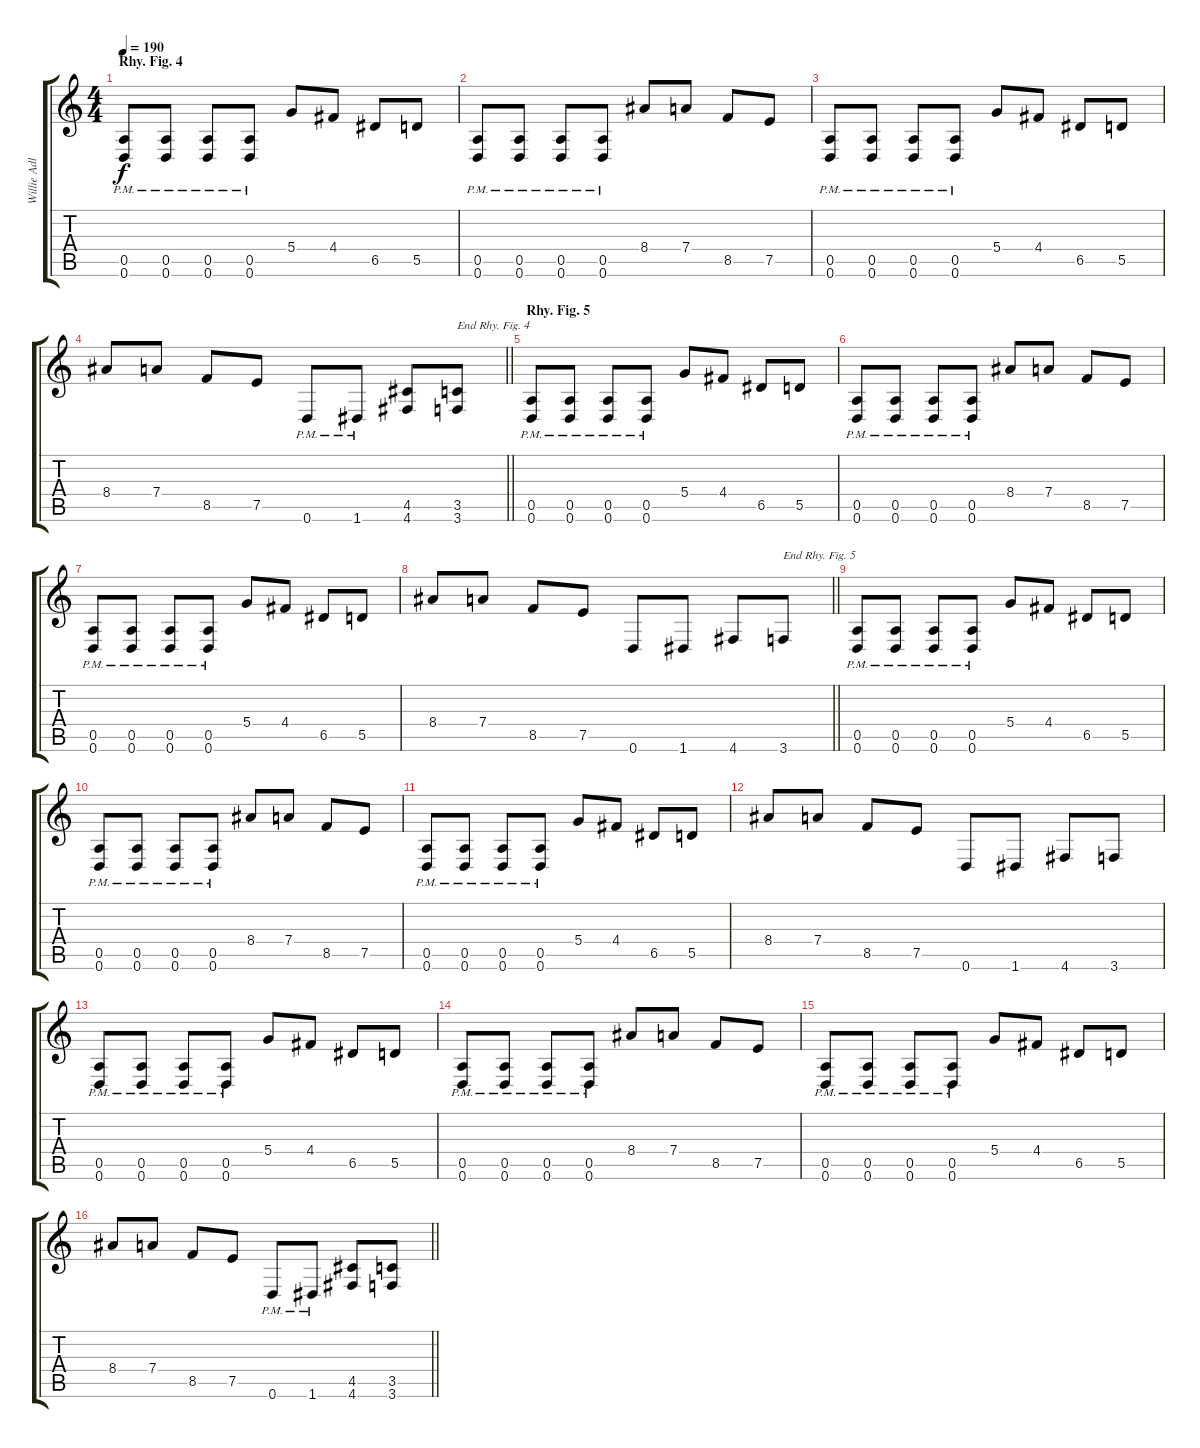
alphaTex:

\track ("Willie Adler" "Willie Adl") {instrument distortionguitar}
\staff {score tabs}
\tuning (E4 B3 G3 D3 A2 D2) {hide}
\ts (4 4)
\section ("" "Rhy. Fig. 4")
\tempo 190
\clef g2
\ks c
(0.5{pm} 0.6{pm}).8{dy f} (0.5{pm} 0.6{pm}).8 (0.5{pm} 0.6{pm}).8 (0.5{pm} 0.6{pm}).8 5.4.8 4.4.8 6.5.8 5.5.8 |
(0.5{pm} 0.6{pm}).8 (0.5{pm} 0.6{pm}).8 (0.5{pm} 0.6{pm}).8 (0.5{pm} 0.6{pm}).8 8.4.8 7.4.8 8.5.8 7.5.8 |
(0.5{pm} 0.6{pm}).8 (0.5{pm} 0.6{pm}).8 (0.5{pm} 0.6{pm}).8 (0.5{pm} 0.6{pm}).8 5.4.8 4.4.8 6.5.8 5.5.8 |
\barLineRight lightlight
8.4.8 7.4.8 8.5.8 7.5.8 0.6{pm}.8 1.6{pm}.8 (4.5 4.6).8 (3.5 3.6).8{txt "End Rhy. Fig. 4"} |
\section ("" "Rhy. Fig. 5")
(0.5{pm} 0.6{pm}).8 (0.5{pm} 0.6{pm}).8 (0.5{pm} 0.6{pm}).8 (0.5{pm} 0.6{pm}).8 5.4.8 4.4.8 6.5.8 5.5.8 |
(0.5{pm} 0.6{pm}).8 (0.5{pm} 0.6{pm}).8 (0.5{pm} 0.6{pm}).8 (0.5{pm} 0.6{pm}).8 8.4.8 7.4.8 8.5.8 7.5.8 |
(0.5{pm} 0.6{pm}).8 (0.5{pm} 0.6{pm}).8 (0.5{pm} 0.6{pm}).8 (0.5{pm} 0.6{pm}).8 5.4.8 4.4.8 6.5.8 5.5.8 |
\barLineRight lightlight
8.4.8 7.4.8 8.5.8 7.5.8 0.6.8 1.6.8 4.6.8 3.6.8{txt "End Rhy. Fig. 5"} |
(0.5{pm} 0.6{pm}).8 (0.5{pm} 0.6{pm}).8 (0.5{pm} 0.6{pm}).8 (0.5{pm} 0.6{pm}).8 5.4.8 4.4.8 6.5.8 5.5.8 |
(0.5{pm} 0.6{pm}).8 (0.5{pm} 0.6{pm}).8 (0.5{pm} 0.6{pm}).8 (0.5{pm} 0.6{pm}).8 8.4.8 7.4.8 8.5.8 7.5.8 |
(0.5{pm} 0.6{pm}).8 (0.5{pm} 0.6{pm}).8 (0.5{pm} 0.6{pm}).8 (0.5{pm} 0.6{pm}).8 5.4.8 4.4.8 6.5.8 5.5.8 |
8.4.8 7.4.8 8.5.8 7.5.8 0.6.8 1.6.8 4.6.8 3.6.8 |
(0.5{pm} 0.6{pm}).8 (0.5{pm} 0.6{pm}).8 (0.5{pm} 0.6{pm}).8 (0.5{pm} 0.6{pm}).8 5.4.8 4.4.8 6.5.8 5.5.8 |
(0.5{pm} 0.6{pm}).8 (0.5{pm} 0.6{pm}).8 (0.5{pm} 0.6{pm}).8 (0.5{pm} 0.6{pm}).8 8.4.8 7.4.8 8.5.8 7.5.8 |
(0.5{pm} 0.6{pm}).8 (0.5{pm} 0.6{pm}).8 (0.5{pm} 0.6{pm}).8 (0.5{pm} 0.6{pm}).8 5.4.8 4.4.8 6.5.8 5.5.8 |
\barLineRight lightlight
8.4.8 7.4.8 8.5.8 7.5.8 0.6{pm}.8 1.6{pm}.8 (4.5 4.6).8 (3.5 3.6).8
